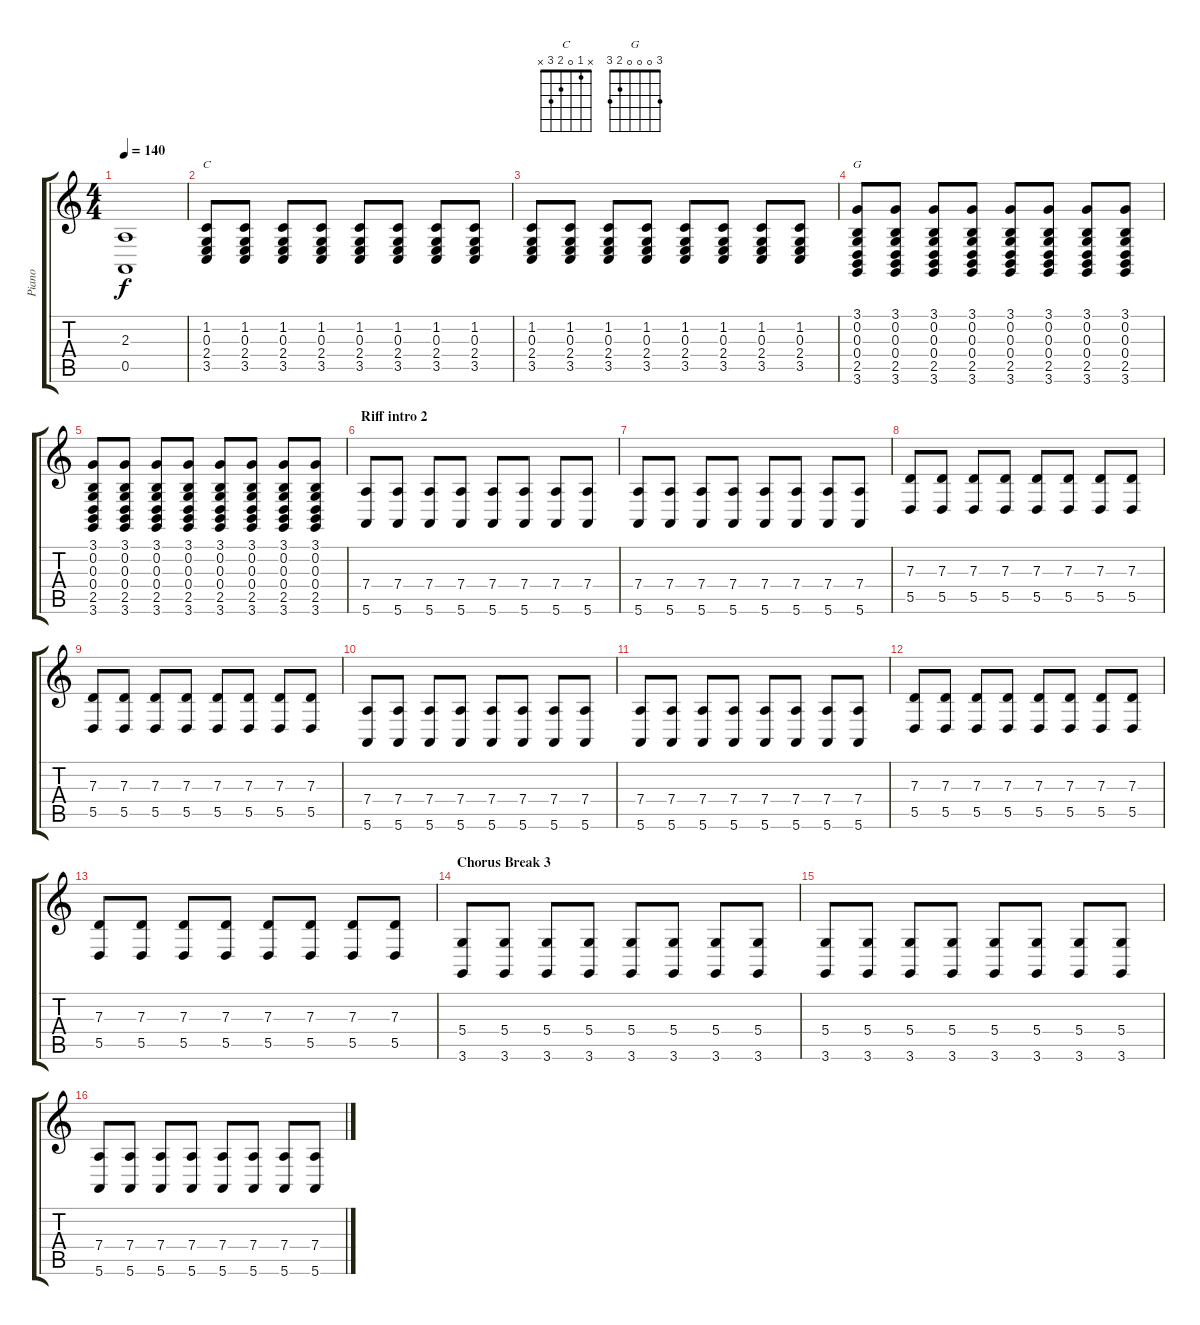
\track ("Piano" "Piano") {instrument acousticgrandpiano}
\staff {score tabs}
\tuning (E4 B3 G3 D3 A2 E2) {hide}
\chord ("C" x 1 0 2 3 x)
\chord ("G" 3 0 0 0 2 3)
\ts (4 4)
\tempo 140
\clef g2
\ks c
(2.3 0.5).1{dy f} |
(1.2 0.3 2.4 3.5).8{ch "C"} (1.2 0.3 2.4 3.5).8 (1.2 0.3 2.4 3.5).8 (1.2 0.3 2.4 3.5).8 (1.2 0.3 2.4 3.5).8 (1.2 0.3 2.4 3.5).8 (1.2 0.3 2.4 3.5).8 (1.2 0.3 2.4 3.5).8 |
(1.2 0.3 2.4 3.5).8 (1.2 0.3 2.4 3.5).8 (1.2 0.3 2.4 3.5).8 (1.2 0.3 2.4 3.5).8 (1.2 0.3 2.4 3.5).8 (1.2 0.3 2.4 3.5).8 (1.2 0.3 2.4 3.5).8 (1.2 0.3 2.4 3.5).8 |
(3.1 0.2 0.3 0.4 2.5 3.6).8{ch "G"} (3.1 0.2 0.3 0.4 2.5 3.6).8 (3.1 0.2 0.3 0.4 2.5 3.6).8 (3.1 0.2 0.3 0.4 2.5 3.6).8 (3.1 0.2 0.3 0.4 2.5 3.6).8 (3.1 0.2 0.3 0.4 2.5 3.6).8 (3.1 0.2 0.3 0.4 2.5 3.6).8 (3.1 0.2 0.3 0.4 2.5 3.6).8 |
(3.1 0.2 0.3 0.4 2.5 3.6).8 (3.1 0.2 0.3 0.4 2.5 3.6).8 (3.1 0.2 0.3 0.4 2.5 3.6).8 (3.1 0.2 0.3 0.4 2.5 3.6).8 (3.1 0.2 0.3 0.4 2.5 3.6).8 (3.1 0.2 0.3 0.4 2.5 3.6).8 (3.1 0.2 0.3 0.4 2.5 3.6).8 (3.1 0.2 0.3 0.4 2.5 3.6).8 |
\section ("" "Riff intro 2")
(7.4 5.6).8 (7.4 5.6).8 (7.4 5.6).8 (7.4 5.6).8 (7.4 5.6).8 (7.4 5.6).8 (7.4 5.6).8 (7.4 5.6).8 |
(7.4 5.6).8 (7.4 5.6).8 (7.4 5.6).8 (7.4 5.6).8 (7.4 5.6).8 (7.4 5.6).8 (7.4 5.6).8 (7.4 5.6).8 |
(7.3 5.5).8 (7.3 5.5).8 (7.3 5.5).8 (7.3 5.5).8 (7.3 5.5).8 (7.3 5.5).8 (7.3 5.5).8 (7.3 5.5).8 |
(7.3 5.5).8 (7.3 5.5).8 (7.3 5.5).8 (7.3 5.5).8 (7.3 5.5).8 (7.3 5.5).8 (7.3 5.5).8 (7.3 5.5).8 |
(7.4 5.6).8 (7.4 5.6).8 (7.4 5.6).8 (7.4 5.6).8 (7.4 5.6).8 (7.4 5.6).8 (7.4 5.6).8 (7.4 5.6).8 |
(7.4 5.6).8 (7.4 5.6).8 (7.4 5.6).8 (7.4 5.6).8 (7.4 5.6).8 (7.4 5.6).8 (7.4 5.6).8 (7.4 5.6).8 |
(7.3 5.5).8 (7.3 5.5).8 (7.3 5.5).8 (7.3 5.5).8 (7.3 5.5).8 (7.3 5.5).8 (7.3 5.5).8 (7.3 5.5).8 |
(7.3 5.5).8 (7.3 5.5).8 (7.3 5.5).8 (7.3 5.5).8 (7.3 5.5).8 (7.3 5.5).8 (7.3 5.5).8 (7.3 5.5).8 |
\section ("" "Chorus Break 3")
(5.4 3.6).8 (5.4 3.6).8 (5.4 3.6).8 (5.4 3.6).8 (5.4 3.6).8 (5.4 3.6).8 (5.4 3.6).8 (5.4 3.6).8 |
(5.4 3.6).8 (5.4 3.6).8 (5.4 3.6).8 (5.4 3.6).8 (5.4 3.6).8 (5.4 3.6).8 (5.4 3.6).8 (5.4 3.6).8 |
(7.4 5.6).8 (7.4 5.6).8 (7.4 5.6).8 (7.4 5.6).8 (7.4 5.6).8 (7.4 5.6).8 (7.4 5.6).8 (7.4 5.6).8
